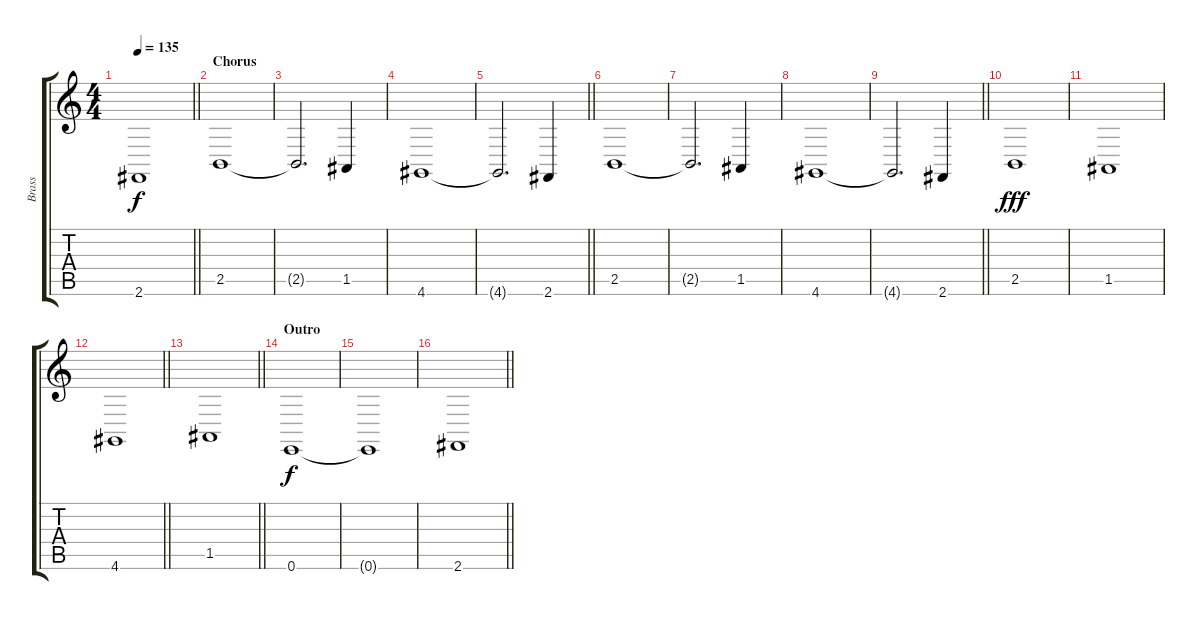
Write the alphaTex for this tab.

\track ("Brass" "Brass") {instrument tuba}
\staff {score tabs}
\tuning (E4 B3 G3 D3 A2 E2) {hide}
\ts (4 4)
\tempo 135
\clef g2
\barLineRight lightlight
\ks c
2.6{t}.1{dy f} |
\section ("" "Chorus")
2.5.1 |
2.5{t}.2{d} 1.5.4 |
4.6.1 |
\barLineRight lightlight
4.6{t}.2{d} 2.6.4 |
2.5.1 |
2.5{t}.2{d} 1.5.4 |
4.6.1 |
\barLineRight lightlight
4.6{t}.2{d} 2.6.4 |
2.5.1{dy fff} |
1.5.1 |
\barLineRight lightlight
4.6.1 |
\barLineRight lightlight
1.5.1 |
\section ("" "Outro")
0.6.1{dy f} |
0.6{t}.1 |
\barLineRight lightlight
2.6.1
